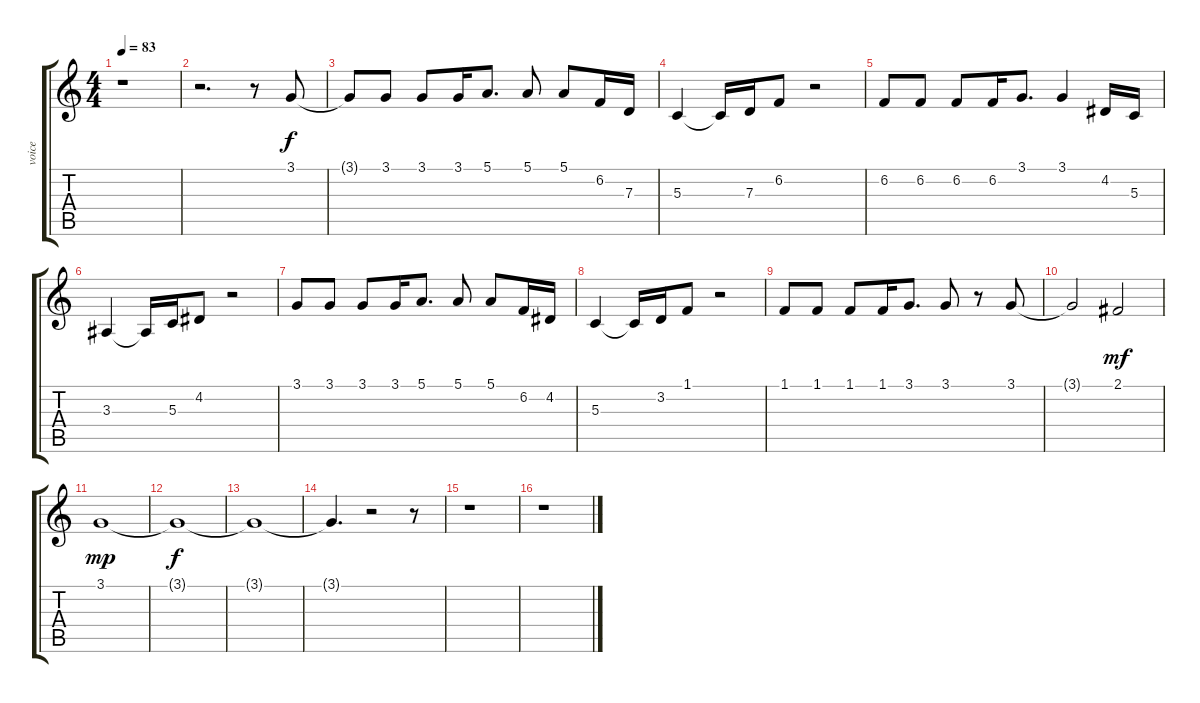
\track ("voice" "voice") {instrument lead2sawtooth}
\staff {score tabs}
\tuning (E4 B3 G3 D3 A2 E2) {hide}
\ts (4 4)
\tempo 83
\clef g2
\ks c
r.1{dy f} |
r.2{d} r.8 3.1.8 |
3.1{t}.8 3.1.8 3.1.8 3.1.16 5.1.8{d} 5.1.8 5.1.8 6.2.16 7.3.16 |
5.3.4 5.3{t}.16 7.3.16 6.2.8 r.2 |
6.2.8 6.2.8 6.2.8 6.2.16 3.1.8{d} 3.1.4 4.2.16 5.3.16 |
3.3.4 3.3{t}.16 5.3.16 4.2.8 r.2 |
3.1.8 3.1.8 3.1.8 3.1.16 5.1.8{d} 5.1.8 5.1.8 6.2.16 4.2.16 |
5.3.4 5.3{t}.16 3.2.16 1.1.8 r.2 |
1.1.8 1.1.8 1.1.8 1.1.16 3.1.8{d} 3.1.8 r.8 3.1.8 |
3.1{t}.2 2.1.2{dy mf} |
3.1.1{dy mp} |
3.1{t}.1{dy f} |
3.1{t}.1 |
3.1{t}.4{d} r.2 r.8 |
r.1 |
r.1
